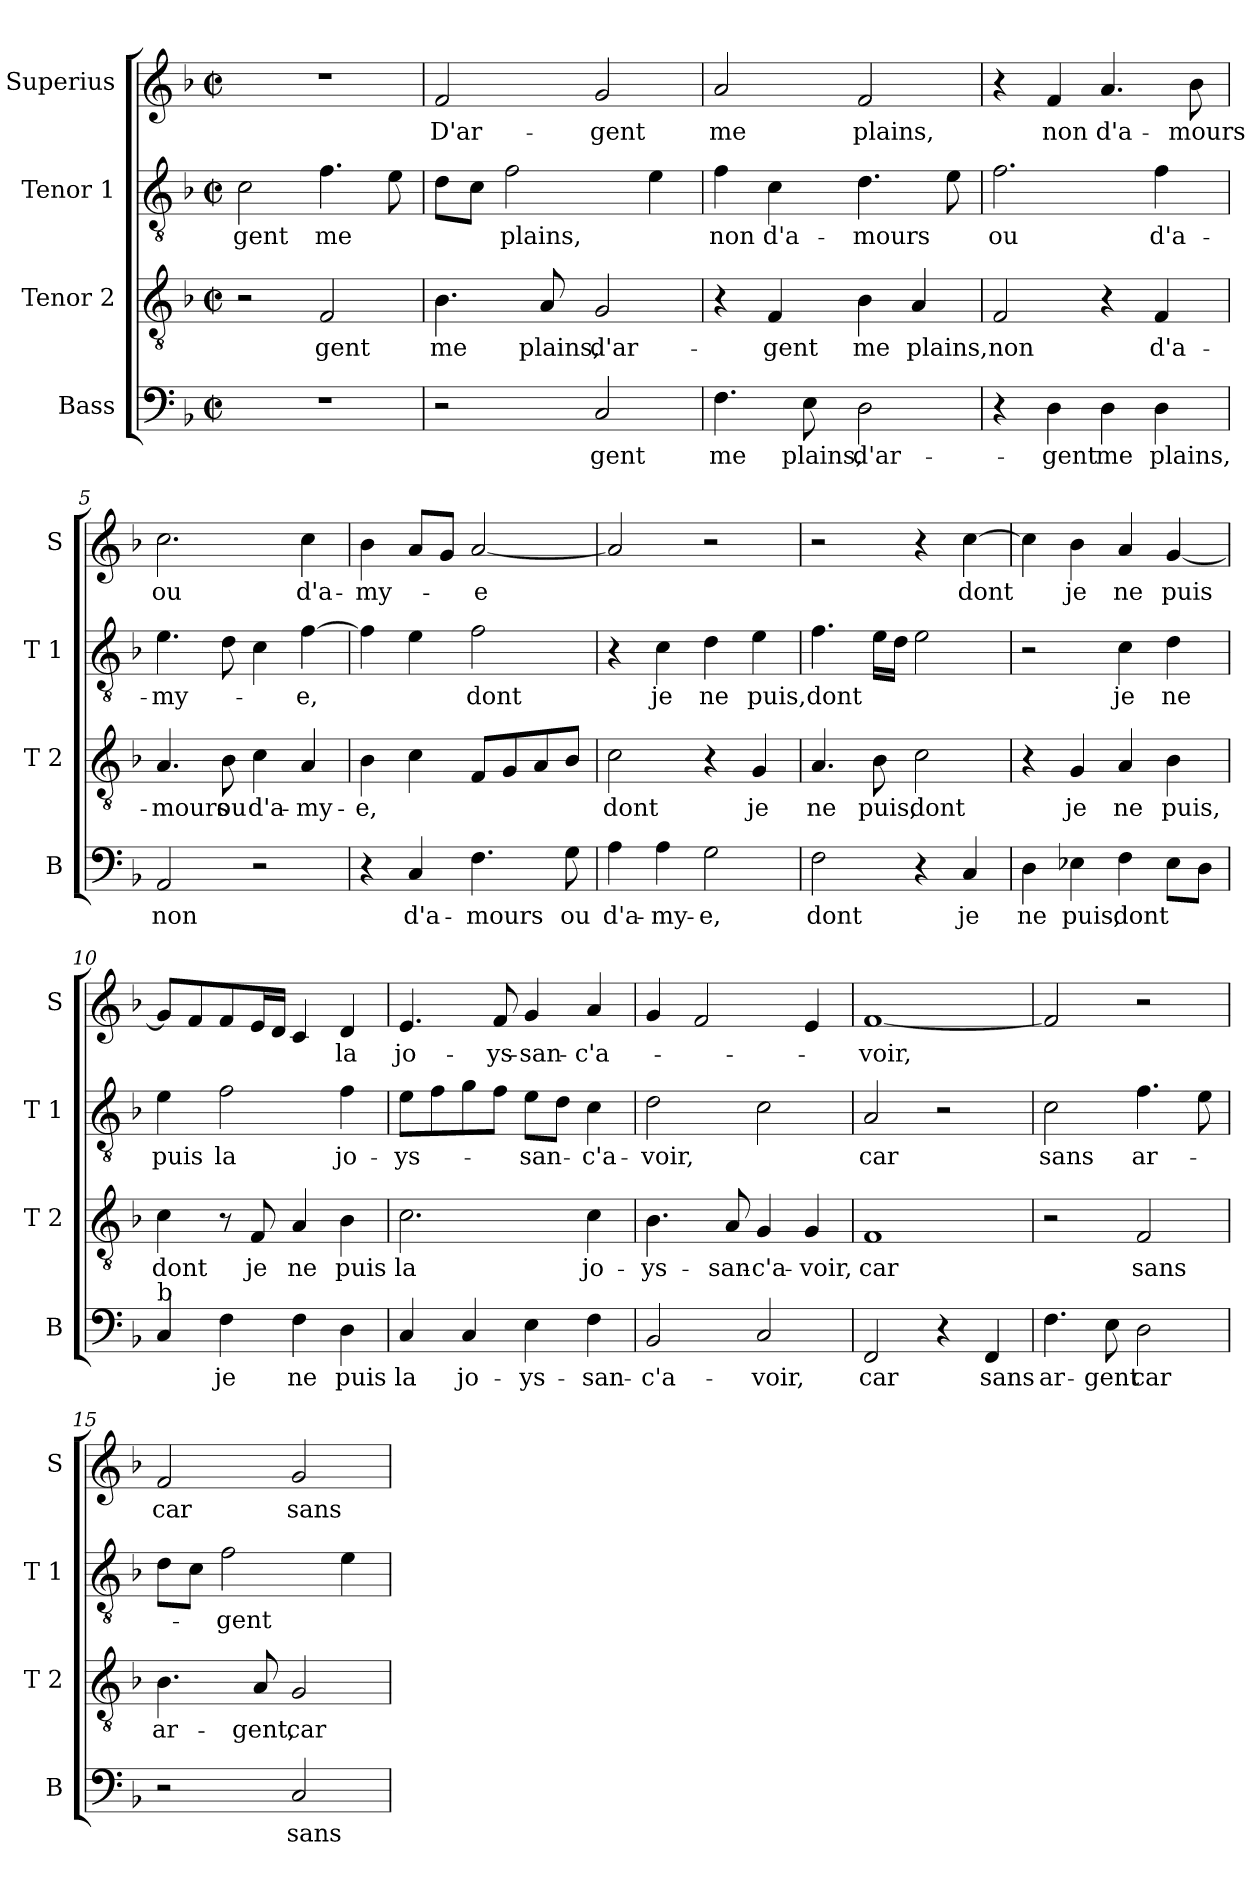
**kern	**text	**kern	**text	**kern	**text	**kern	**text
*part4	*part4	*part3	*part3	*part2	*part2	*part1	*part1
*staff4	*staff4	*staff3	*staff3	*staff2	*staff2	*staff1	*staff1
*I"Bass	*	*I"Tenor 2	*	*I"Tenor 1	*	*I"Superius	*
*I'B	*	*I'T 2	*	*I'T 1	*	*I'S	*
*clefF4	*	*clefGv2	*	*clefGv2	*	*clefG2	*
*k[b-]	*	*k[b-]	*	*k[b-]	*	*k[b-]	*
*F:	*	*F:	*	*F:	*	*F:	*
*M2/2	*	*M2/2	*	*M2/2	*	*M2/2	*
*met(c|)	*	*met(c|)	*	*met(c|)	*	*met(c|)	*
=1	=1	=1	=1	=1	=1	=1	=1
1r	.	2r	.	2c\	gent	1r	.
.	.	2F/	gent	4.f\	me	.	.
.	.	.	.	8e\	.	.	.
=2	=2	=2	=2	=2	=2	=2	=2
2r	.	4.B-\	me	8d\L	.	2f/	D'ar-
.	.	.	.	8c\J	.	.	.
.	.	.	.	2f\	plains,	.	.
.	.	8A/	plains,	.	.	.	.
2C/	gent	2G/	d'ar-	.	.	2g/	-gent
.	.	.	.	4e\	.	.	.
=3	=3	=3	=3	=3	=3	=3	=3
4.F\	me	4r	.	4f\	non	2a/	me
.	.	4F/	-gent	4c\	d'a-	.	.
8E\	plains,	.	.	.	.	.	.
2D\	d'ar-	4B-\	me	4.d\	-mours	2f/	plains,
.	.	4A/	plains,	.	.	.	.
.	.	.	.	8e\	.	.	.
=4	=4	=4	=4	=4	=4	=4	=4
4r	.	2F/	non	2.f\	ou	4r	.
4D\	-gent	.	.	.	.	4f/	non
4D\	me	4r	.	.	.	4.a/	d'a-
4D\	plains,	4F/	d'a-	4f\	d'a-	.	.
.	.	.	.	.	.	8b-\	-mours
=5	=5	=5	=5	=5	=5	=5	=5
2AA/	non	4.A/	-mours	4.e\	-my-	2.cc\	ou
.	.	8B-\	ou	8d\	.	.	.
2r	.	4c\	d'a-	4c\	.	.	.
.	.	4A/	-my-	[4f\	-e,	4cc\	d'a-
!!LO:LB:g=z
=6	=6	=6	=6	=6	=6	=6	=6
4r	.	4B-\	-e,	4f\]	.	4b-\	-my-
4C/	d'a-	4c\	.	4e\	.	8a/L	.
.	.	.	.	.	.	8g/J	.
4.F\	-mours	8F/L	.	2f\	dont	[2a/	-e
.	.	8G/	.	.	.	.	.
.	.	8A/	.	.	.	.	.
8G\	ou	8B-/J	.	.	.	.	.
=7	=7	=7	=7	=7	=7	=7	=7
4A\	d'a-	2c\	dont	4r	.	2a/]	.
4A\	-my-	.	.	4c\	je	.	.
2G\	-e,	4r	.	4d\	ne	2r	.
.	.	4G/	je	4e\	puis,	.	.
=8	=8	=8	=8	=8	=8	=8	=8
2F\	dont	4.A/	ne	4.f\	dont	2r	.
.	.	8B-\	puis,	16e\LL	.	.	.
.	.	.	.	16d\JJ	.	.	.
4r	.	2c\	dont	2e\	.	4r	.
4C/	je	.	.	.	.	[4cc\	dont
=9	=9	=9	=9	=9	=9	=9	=9
4D\	ne	4r	.	2r	.	4cc\]	.
4E-X\	puis,	4G/	je	.	.	4b-\	je
4F\	dont	4A/	ne	4c\	je	4a/	ne
8E-\L	.	4B-\	puis,	4d\	ne	[4g/	puis
8D\J	.	.	.	.	.	.	.
=10	=10	=10	=10	=10	=10	=10	=10
!LO:TX:a:t=b	!	!	!	!	!	!	!
4C/	.	4c\	dont	4e\	puis	8g/L]	.
.	.	.	.	.	.	8f/	.
4F\	je	8r	.	2f\	la	8f/	.
.	.	8F/	je	.	.	16e/L	.
.	.	.	.	.	.	16d/JJ	.
4F\	ne	4A/	ne	.	.	4c/	.
4D\	puis	4B-\	puis	4f\	jo-	4d/	la
!!LO:LB:g=z
=11	=11	=11	=11	=11	=11	=11	=11
4C/	la	2.c\	la	8e\L	-ys-	4.e/	jo-
.	.	.	.	8f\	.	.	.
4C/	jo-	.	.	8g\	.	.	.
.	.	.	.	8f\J	.	8f/	-ys-
4E\	-ys-	.	.	8e\L	-san-	4g/	-san-
.	.	.	.	8d\J	.	.	.
4F\	-san-	4c\	jo-	4c\	-c'a-	4a/	-c'a-
=12	=12	=12	=12	=12	=12	=12	=12
2BB-/	-c'a-	4.B-\	-ys-	2d\	-voir,	4g/	.
.	.	.	.	.	.	2f/	.
.	.	8A/	-san-	.	.	.	.
2C/	-voir,	4G/	-c'a-	2c\	.	.	.
.	.	4G/	-voir,	.	.	4e/	.
=13	=13	=13	=13	=13	=13	=13	=13
2FF/	car	1F	car	2A/	car	[1f	-voir,
4r	.	.	.	2r	.	.	.
4FF/	sans	.	.	.	.	.	.
=14	=14	=14	=14	=14	=14	=14	=14
4.F\	ar-	2r	.	2c\	sans	2f/]	.
8E\	-gent	.	.	.	.	.	.
2D\	car	2F/	sans	4.f\	ar-	2r	.
.	.	.	.	8e\	.	.	.
=15	=15	=15	=15	=15	=15	=15	=15
2r	.	4.B-\	ar-	8d\L	.	2f/	car
.	.	.	.	8c\J	.	.	.
.	.	.	.	2f\	-gent	.	.
.	.	8A/	-gent,	.	.	.	.
2C/	sans	2G/	car	.	.	2g/	sans
.	.	.	.	4e\	.	.	.
=	=	=	=	=	=	=	=
*-	*-	*-	*-	*-	*-	*-	*-
